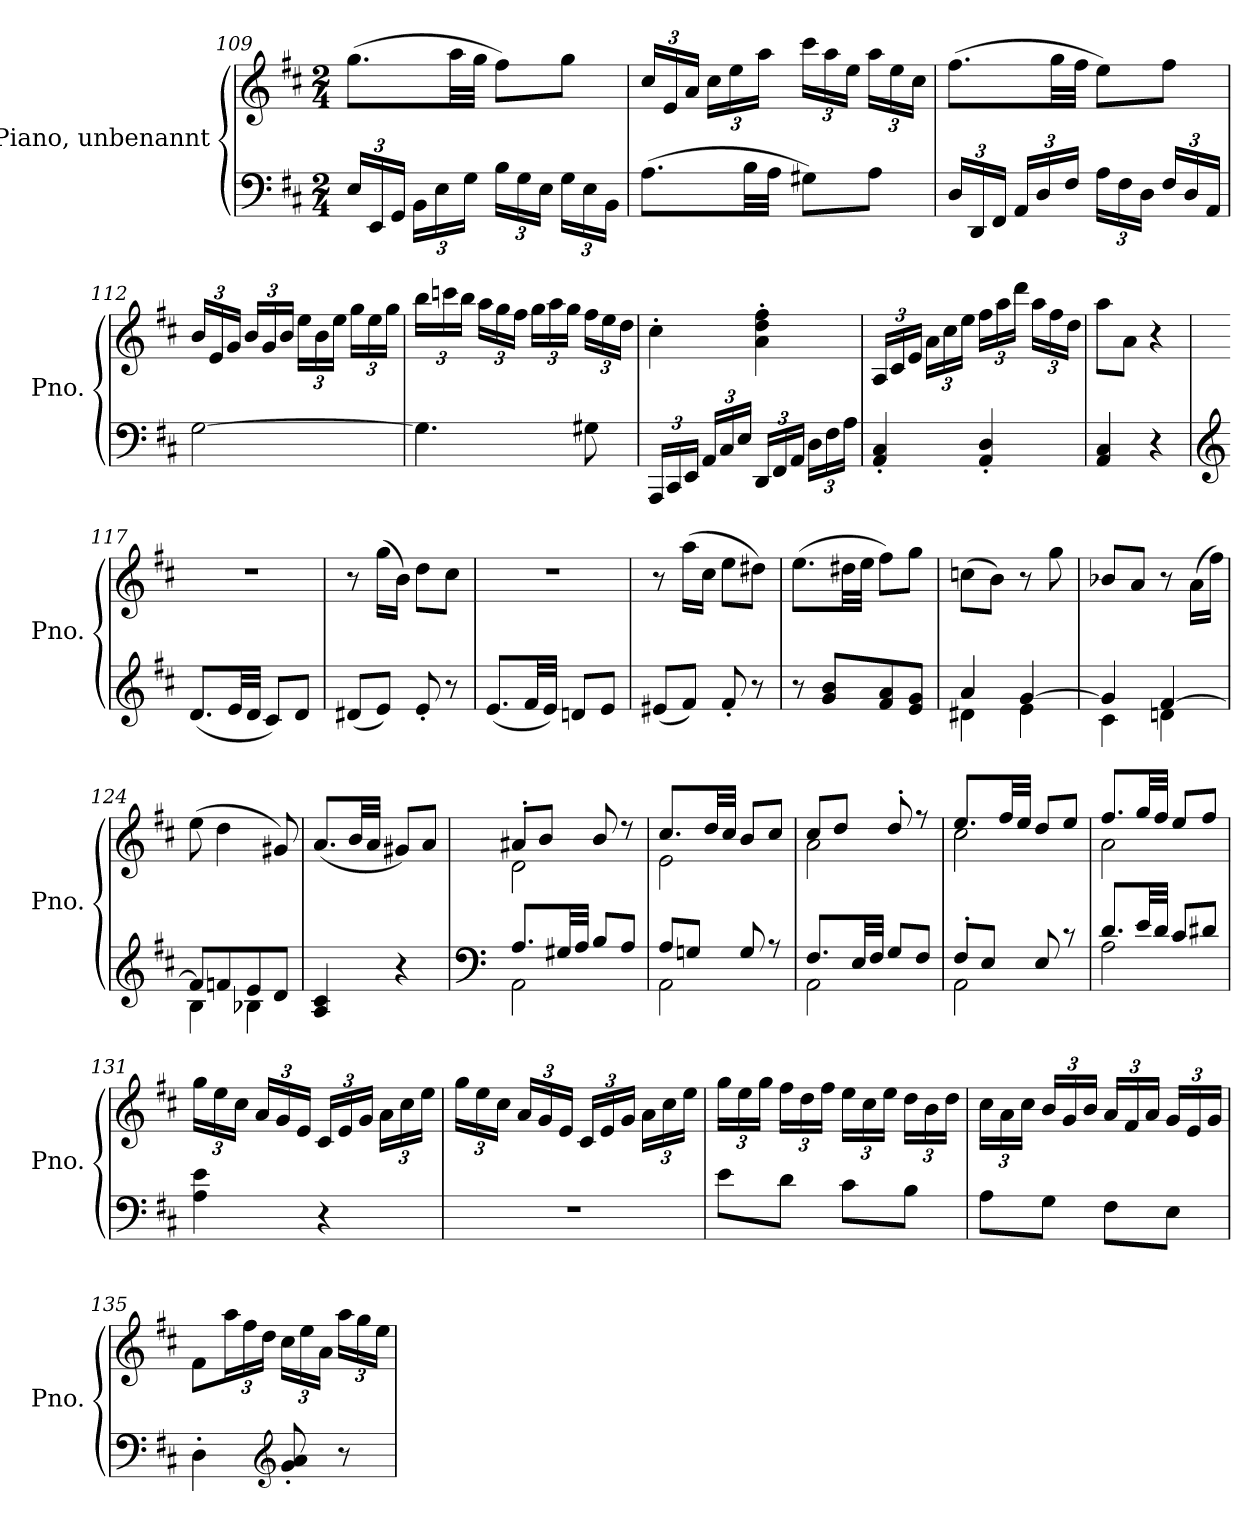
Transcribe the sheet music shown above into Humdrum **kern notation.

**kern	**kern
*part2	*part1
*staff2	*staff1
*I"Piano, unbenannt	*I"Piano, unbenannt
*I'Pno.	*I'Pno.
*clefF4	*clefG2
*k[f#c#]	*k[f#c#]
*M2/4	*M2/4
*Xbrackettup	*
=109	=109
24E/LL	(8.gg\L
24EE/	.
24GG/JJ	.
24BB\LL	.
24E\	.
.	32aa\LL
24G\JJ	.
.	32gg\JJJ
24B\LL	8ff#\L)
24G\	.
24E\JJ	.
24G\LL	8gg\J
24E\	.
24BB\JJ	.
=110	=110
*	*Xbrackettup
(8.A\L	24cc#/LL
.	24e/
.	24a/JJ
.	24cc#\LL
.	24ee\
32B\LL	.
.	24aa\JJ
32A\JJJ	.
8G#X\L)	24ccc#\LL
.	24aa\
.	24ee\JJ
8A\J	24aa\LL
.	24ee\
.	24cc#\JJ
!!LO:LB:g=z
=111	=111
24D/LL	(8.ff#\L
24DD/	.
24FF#/JJ	.
24AA/LL	.
24D/	.
.	32gg\LL
24F#/JJ	.
.	32ff#\JJJ
24A\LL	8ee\L)
24F#\	.
24D\JJ	.
24F#/LL	8ff#\J
24D/	.
24AA/JJ	.
=112	=112
[2G\	24b/LL
.	24e/
.	24g/JJ
.	24b/LL
.	24g/
.	24b/JJ
.	24ee\LL
.	24b\
.	24ee\JJ
.	24gg\LL
.	24ee\
.	24gg\JJ
=113	=113
4.G\]	24bb\LL
.	24cccn\
.	24bb\JJ
.	24aa\LL
.	24gg\
.	24ff#\JJ
.	24gg\LL
.	24aa\
.	24gg\JJ
8G#X\	24ff#\LL
.	24ee\
.	24dd\JJ
=114	=114
24AAA/LL	4cc#'\
24CC#/	.
24EE/JJ	.
24AA/LL	.
24C#/	.
24E/JJ	.
24DD/LL	4a\' 4dd\' 4ff#\'
24FF#/	.
24AA/JJ	.
24D\LL	.
24F#\	.
24A\JJ	.
!!LO:LB:g=z
=115	=115
4AA/' 4C#/'	24A/LL
.	24c#/
.	24e/JJ
.	24a\LL
.	24cc#\
.	24ee\JJ
4AA/' 4D/'	24ff#\LL
.	24aa\
.	24ddd\JJ
.	24aa\LL
.	24ff#\
.	24dd\JJ
=116	=116
4AA/ 4C#/	8aa\L
.	8a\J
4r	4r
=117	=117
*clefG2	*
(8.d/L	2r
32e/LL	.
32d/JJJ	.
8c#/L)	.
8d/J	.
=118	=118
(8d#X/L	8r
8e/J)	(16gg\LL
.	16b\JJ)
8e'/	8dd\L
8r	8cc#\J
=119	=119
(8.e/L	2r
32f#/LL	.
32e/JJJ)	.
8dn/L	.
8e/J	.
=120	=120
(8e#X/L	8r
8f#/J)	(16aa\LL
.	16cc#\JJ
8f#'/	8ee\L
8r	8dd#X\J)
!!LO:LB:g=z
=121	=121
8r	(8.ee\L
8g/ 8b/L	.
.	32dd#X\LL
.	32ee\JJJ
8f#/ 8a/	8ff#\L)
8e/ 8g/J	8gg\J
=122	=122
*^	*
4a/	4d#X\	(8ccn\L
.	.	8b\J)
[4g/	4e\	8r
.	.	8gg\
=123	=123	=123
4g/]	4c#\	8b-X/L
.	.	8a/J
[4f#/	4dn\	8r
.	.	(16a\LL
.	.	16ff#\JJ)
=124	=124	=124
8f#/L]	4B\	(8ee\
8fn/	.	4dd\
8e/	4B-X\	.
8d/J	.	8g#X/)
*v	*v	*
=125	=125
4A/ 4c#/	(8.a/L
.	32b/LL
.	32a/JJJ
4r	8g#X/L)
.	8a/J
!!LO:PB:g=z
=126	=126
*clefF4	*
*^	*^
8.A/L	2AA\	8a#X'/L	2d\
.	.	8b/J	.
32G#X/LL	.	.	.
32A/JJJ	.	.	.
8B/L	.	8b/	.
8A/J	.	8r	.
=127	=127	=127	=127
8A/L	2AA\	8.cc#/L	2e\
8Gn/J	.	.	.
.	.	32dd/LL	.
.	.	32cc#/JJJ	.
8G/	.	8b/L	.
8r	.	8cc#/J	.
=128	=128	=128	=128
8.F#/L	2AA\	8cc#/L	2a\
.	.	8dd/J	.
32E/LL	.	.	.
32F#/JJJ	.	.	.
8G/L	.	8dd'/	.
8F#/J	.	8r	.
=129	=129	=129	=129
8F#'/L	2AA\	8.ee/L	2cc#\
8E/J	.	.	.
.	.	32ff#/LL	.
.	.	32ee/JJJ	.
8E/	.	8dd/L	.
8r	.	8ee/J	.
=130	=130	=130	=130
8.d/L	2A\	8.ff#/L	2a\
32e/LL	.	32gg/LL	.
32d/JJJ	.	32ff#/JJJ	.
8c#/L	.	8ee/L	.
8d#X/J	.	8ff#/J	.
*v	*v	*	*
*	*v	*v
!!LO:LB:g=z
=131	=131
4A\ 4e\	24gg\LL
.	24ee\
.	24cc#\JJ
.	24a/LL
.	24g/
.	24e/JJ
4r	24c#/LL
.	24e/
.	24g/JJ
.	24a\LL
.	24cc#\
.	24ee\JJ
=132	=132
2r	24gg\LL
.	24ee\
.	24cc#\JJ
.	24a/LL
.	24g/
.	24e/JJ
.	24c#/LL
.	24e/
.	24g/JJ
.	24a\LL
.	24cc#\
.	24ee\JJ
=133	=133
8e\L	24gg\LL
.	24ee\
.	24gg\JJ
8d\J	24ff#\LL
.	24dd\
.	24ff#\JJ
8c#\L	24ee\LL
.	24cc#\
.	24ee\JJ
8B\J	24dd\LL
.	24b\
.	24dd\JJ
=134	=134
8A\L	24cc#\LL
.	24a\
.	24cc#\JJ
8G\J	24b/LL
.	24g/
.	24b/JJ
8F#\L	24a/LL
.	24f#/
.	24a/JJ
8E\J	24g/LL
.	24e/
.	24g/JJ
!!LO:LB:g=z
=135	=135
4D'\	8f#\L
.	24aa\L
.	24ff#\
.	24dd\JJ
*clefG2	*
8g/' 8a/'	24cc#\LL
.	24ee\
.	24a\JJ
8r	24aa\LL
.	24gg\
.	24ee\JJ
=	=
*-	*-
